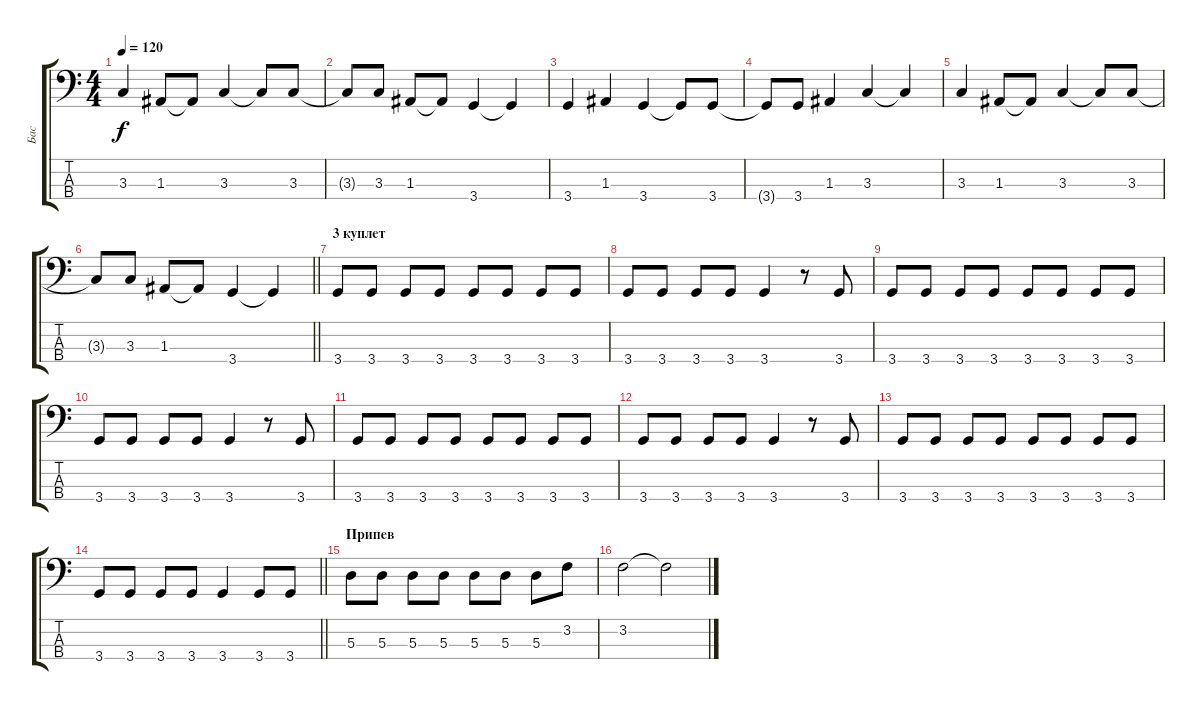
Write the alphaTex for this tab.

\track ("Бас" "Бас") {instrument electricbassfinger}
\staff {score tabs}
\tuning (G2 D2 A1 E1) {hide}
\ts (4 4)
\tempo 120
\clef f4
\ks c
3.3.4{dy f} 1.3.8 1.3{t}.8 3.3.4 3.3{t}.8 3.3.8 |
3.3{t}.8 3.3.8 1.3.8 1.3{t}.8 3.4.4 3.4{t}.4 |
3.4.4 1.3.4 3.4.4 3.4{t}.8 3.4.8 |
3.4{t}.8 3.4.8 1.3.4 3.3.4 3.3{t}.4 |
3.3.4 1.3.8 1.3{t}.8 3.3.4 3.3{t}.8 3.3.8 |
\barLineRight lightlight
3.3{t}.8 3.3.8 1.3.8 1.3{t}.8 3.4.4 3.4{t}.4 |
\section ("" "3 куплет")
3.4.8 3.4.8 3.4.8 3.4.8 3.4.8 3.4.8 3.4.8 3.4.8 |
3.4.8 3.4.8 3.4.8 3.4.8 3.4.4 r.8 3.4.8 |
3.4.8 3.4.8 3.4.8 3.4.8 3.4.8 3.4.8 3.4.8 3.4.8 |
3.4.8 3.4.8 3.4.8 3.4.8 3.4.4 r.8 3.4.8 |
3.4.8 3.4.8 3.4.8 3.4.8 3.4.8 3.4.8 3.4.8 3.4.8 |
3.4.8 3.4.8 3.4.8 3.4.8 3.4.4 r.8 3.4.8 |
3.4.8 3.4.8 3.4.8 3.4.8 3.4.8 3.4.8 3.4.8 3.4.8 |
\barLineRight lightlight
3.4.8 3.4.8 3.4.8 3.4.8 3.4.4 3.4.8 3.4.8 |
\section ("" "Припев")
5.3.8 5.3.8 5.3.8 5.3.8 5.3.8 5.3.8 5.3.8 3.2.8 |
3.2.2 3.2{t}.2
